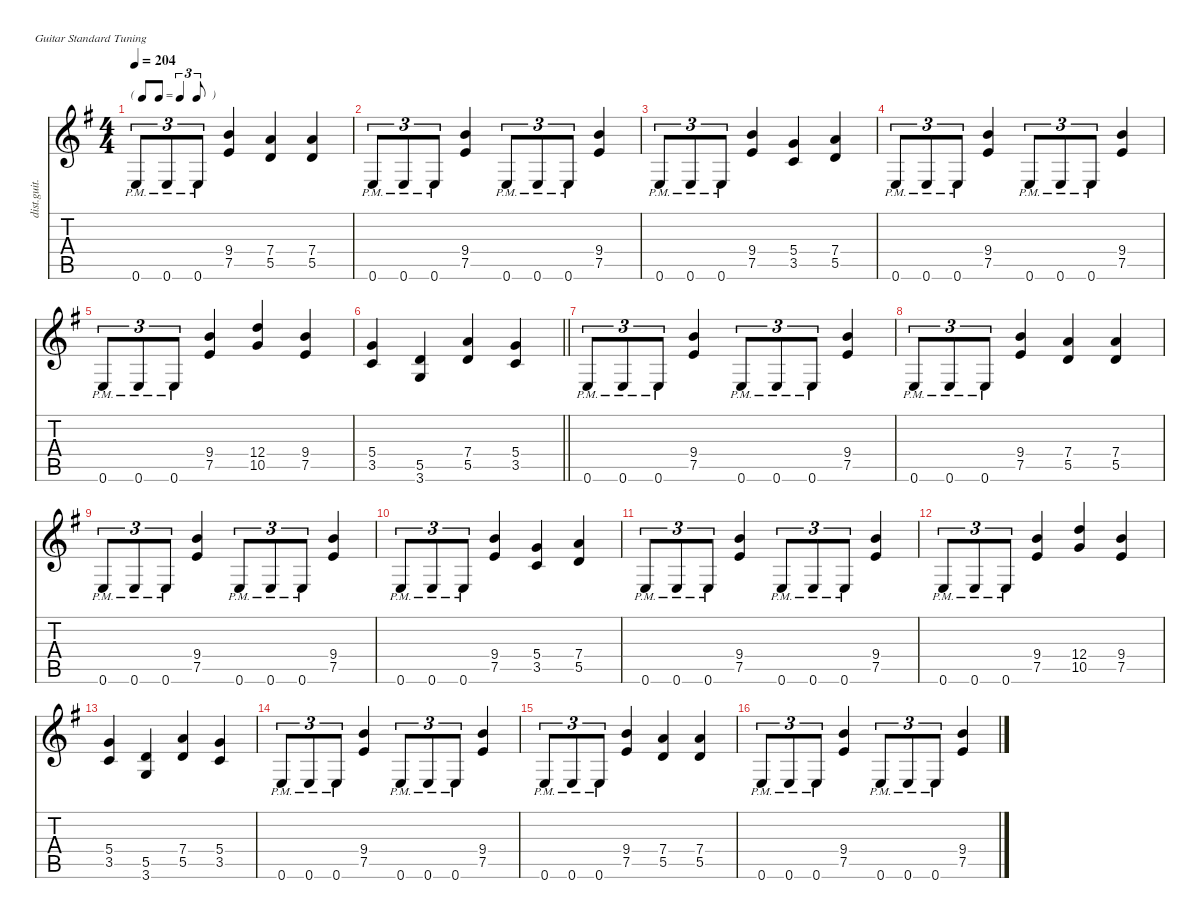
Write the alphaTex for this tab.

\defaultSystemsLayout 4
\hideDynamics
\bracketExtendMode nobrackets
\otherSystemsTrackNameOrientation horizontal
\track ("Kirk Hammett" "dist.guit.") {defaultSystemsLayout 4 instrument distortionguitar}
\staff {score tabs}
\tuning (E4 B3 G3 D3 A2 E2)
\ts (4 4)
\tf triplet8th
\tempo 204
\clef g2
\ks eminor
0.6{pm acc forcenatural}.8{tu (3 2) dy f beam Up} 0.6{pm acc forcenatural}.8{tu (3 2) beam Up} 0.6{pm acc forcenatural}.8{tu (3 2) beam Up} (9.4{acc forcenatural} 7.5{acc forcenatural}).4{beam Up} (7.4{acc forcenatural} 5.5{acc forcenatural}).4{beam Up} (7.4{acc forcenatural} 5.5{acc forcenatural}).4{beam Up} |
0.6{pm acc forcenatural}.8{tu (3 2) beam Up} 0.6{pm acc forcenatural}.8{tu (3 2) beam Up} 0.6{pm acc forcenatural}.8{tu (3 2) beam Up} (9.4{acc forcenatural} 7.5{acc forcenatural}).4{beam Up} 0.6{pm acc forcenatural}.8{tu (3 2) beam Up} 0.6{pm acc forcenatural}.8{tu (3 2) beam Up} 0.6{pm acc forcenatural}.8{tu (3 2) beam Up} (9.4{acc forcenatural} 7.5{acc forcenatural}).4{beam Up} |
0.6{pm acc forcenatural}.8{tu (3 2) beam Up} 0.6{pm acc forcenatural}.8{tu (3 2) beam Up} 0.6{pm acc forcenatural}.8{tu (3 2) beam Up} (9.4{acc forcenatural} 7.5{acc forcenatural}).4{beam Up} (5.4{acc forcenatural} 3.5{acc forcenatural}).4{beam Up} (7.4{acc forcenatural} 5.5{acc forcenatural}).4{beam Up} |
0.6{pm acc forcenatural}.8{tu (3 2) beam Up} 0.6{pm acc forcenatural}.8{tu (3 2) beam Up} 0.6{pm acc forcenatural}.8{tu (3 2) beam Up} (9.4{acc forcenatural} 7.5{acc forcenatural}).4{beam Up} 0.6{pm acc forcenatural}.8{tu (3 2) beam Up} 0.6{pm acc forcenatural}.8{tu (3 2) beam Up} 0.6{pm acc forcenatural}.8{tu (3 2) beam Up} (9.4{acc forcenatural} 7.5{acc forcenatural}).4{beam Up} |
0.6{pm acc forcenatural}.8{tu (3 2) beam Up} 0.6{pm acc forcenatural}.8{tu (3 2) beam Up} 0.6{pm acc forcenatural}.8{tu (3 2) beam Up} (9.4{acc forcenatural} 7.5{acc forcenatural}).4{beam Up} (12.4{acc forcenatural} 10.5{acc forcenatural}).4{beam Up} (9.4{acc forcenatural} 7.5{acc forcenatural}).4{beam Up} |
\barLineRight lightlight
(5.4{acc forcenatural} 3.5{acc forcenatural}).4{beam Up} (5.5{acc forcenatural} 3.6{acc forcenatural}).4{beam Up} (7.4{acc forcenatural} 5.5{acc forcenatural}).4{beam Up} (5.4{acc forcenatural} 3.5{acc forcenatural}).4{beam Up} |
0.6{pm acc forcenatural}.8{tu (3 2) beam Up} 0.6{pm acc forcenatural}.8{tu (3 2) beam Up} 0.6{pm acc forcenatural}.8{tu (3 2) beam Up} (9.4{acc forcenatural} 7.5{acc forcenatural}).4{beam Up} 0.6{pm acc forcenatural}.8{tu (3 2) beam Up} 0.6{pm acc forcenatural}.8{tu (3 2) beam Up} 0.6{pm acc forcenatural}.8{tu (3 2) beam Up} (9.4{acc forcenatural} 7.5{acc forcenatural}).4{beam Up} |
0.6{pm acc forcenatural}.8{tu (3 2) beam Up} 0.6{pm acc forcenatural}.8{tu (3 2) beam Up} 0.6{pm acc forcenatural}.8{tu (3 2) beam Up} (9.4{acc forcenatural} 7.5{acc forcenatural}).4{beam Up} (7.4{acc forcenatural} 5.5{acc forcenatural}).4{beam Up} (7.4{acc forcenatural} 5.5{acc forcenatural}).4{beam Up} |
0.6{pm acc forcenatural}.8{tu (3 2) beam Up} 0.6{pm acc forcenatural}.8{tu (3 2) beam Up} 0.6{pm acc forcenatural}.8{tu (3 2) beam Up} (9.4{acc forcenatural} 7.5{acc forcenatural}).4{beam Up} 0.6{pm acc forcenatural}.8{tu (3 2) beam Up} 0.6{pm acc forcenatural}.8{tu (3 2) beam Up} 0.6{pm acc forcenatural}.8{tu (3 2) beam Up} (9.4{acc forcenatural} 7.5{acc forcenatural}).4{beam Up} |
0.6{pm acc forcenatural}.8{tu (3 2) beam Up} 0.6{pm acc forcenatural}.8{tu (3 2) beam Up} 0.6{pm acc forcenatural}.8{tu (3 2) beam Up} (9.4{acc forcenatural} 7.5{acc forcenatural}).4{beam Up} (5.4{acc forcenatural} 3.5{acc forcenatural}).4{beam Up} (7.4{acc forcenatural} 5.5{acc forcenatural}).4{beam Up} |
0.6{pm acc forcenatural}.8{tu (3 2) beam Up} 0.6{pm acc forcenatural}.8{tu (3 2) beam Up} 0.6{pm acc forcenatural}.8{tu (3 2) beam Up} (9.4{acc forcenatural} 7.5{acc forcenatural}).4{beam Up} 0.6{pm acc forcenatural}.8{tu (3 2) beam Up} 0.6{pm acc forcenatural}.8{tu (3 2) beam Up} 0.6{pm acc forcenatural}.8{tu (3 2) beam Up} (9.4{acc forcenatural} 7.5{acc forcenatural}).4{beam Up} |
0.6{pm acc forcenatural}.8{tu (3 2) beam Up} 0.6{pm acc forcenatural}.8{tu (3 2) beam Up} 0.6{pm acc forcenatural}.8{tu (3 2) beam Up} (9.4{acc forcenatural} 7.5{acc forcenatural}).4{beam Up} (12.4{acc forcenatural} 10.5{acc forcenatural}).4{beam Up} (9.4{acc forcenatural} 7.5{acc forcenatural}).4{beam Up} |
(5.4{acc forcenatural} 3.5{acc forcenatural}).4{beam Up} (5.5{acc forcenatural} 3.6{acc forcenatural}).4{beam Up} (7.4{acc forcenatural} 5.5{acc forcenatural}).4{beam Up} (5.4{acc forcenatural} 3.5{acc forcenatural}).4{beam Up} |
0.6{pm acc forcenatural}.8{tu (3 2) beam Up} 0.6{pm acc forcenatural}.8{tu (3 2) beam Up} 0.6{pm acc forcenatural}.8{tu (3 2) beam Up} (9.4{acc forcenatural} 7.5{acc forcenatural}).4{beam Up} 0.6{pm acc forcenatural}.8{tu (3 2) beam Up} 0.6{pm acc forcenatural}.8{tu (3 2) beam Up} 0.6{pm acc forcenatural}.8{tu (3 2) beam Up} (9.4{acc forcenatural} 7.5{acc forcenatural}).4{beam Up} |
0.6{pm acc forcenatural}.8{tu (3 2) beam Up} 0.6{pm acc forcenatural}.8{tu (3 2) beam Up} 0.6{pm acc forcenatural}.8{tu (3 2) beam Up} (9.4{acc forcenatural} 7.5{acc forcenatural}).4{beam Up} (7.4{acc forcenatural} 5.5{acc forcenatural}).4{beam Up} (7.4{acc forcenatural} 5.5{acc forcenatural}).4{beam Up} |
0.6{pm acc forcenatural}.8{tu (3 2) beam Up} 0.6{pm acc forcenatural}.8{tu (3 2) beam Up} 0.6{pm acc forcenatural}.8{tu (3 2) beam Up} (9.4{acc forcenatural} 7.5{acc forcenatural}).4{beam Up} 0.6{pm acc forcenatural}.8{tu (3 2) beam Up} 0.6{pm acc forcenatural}.8{tu (3 2) beam Up} 0.6{pm acc forcenatural}.8{tu (3 2) beam Up} (9.4{acc forcenatural} 7.5{acc forcenatural}).4{beam Up}
